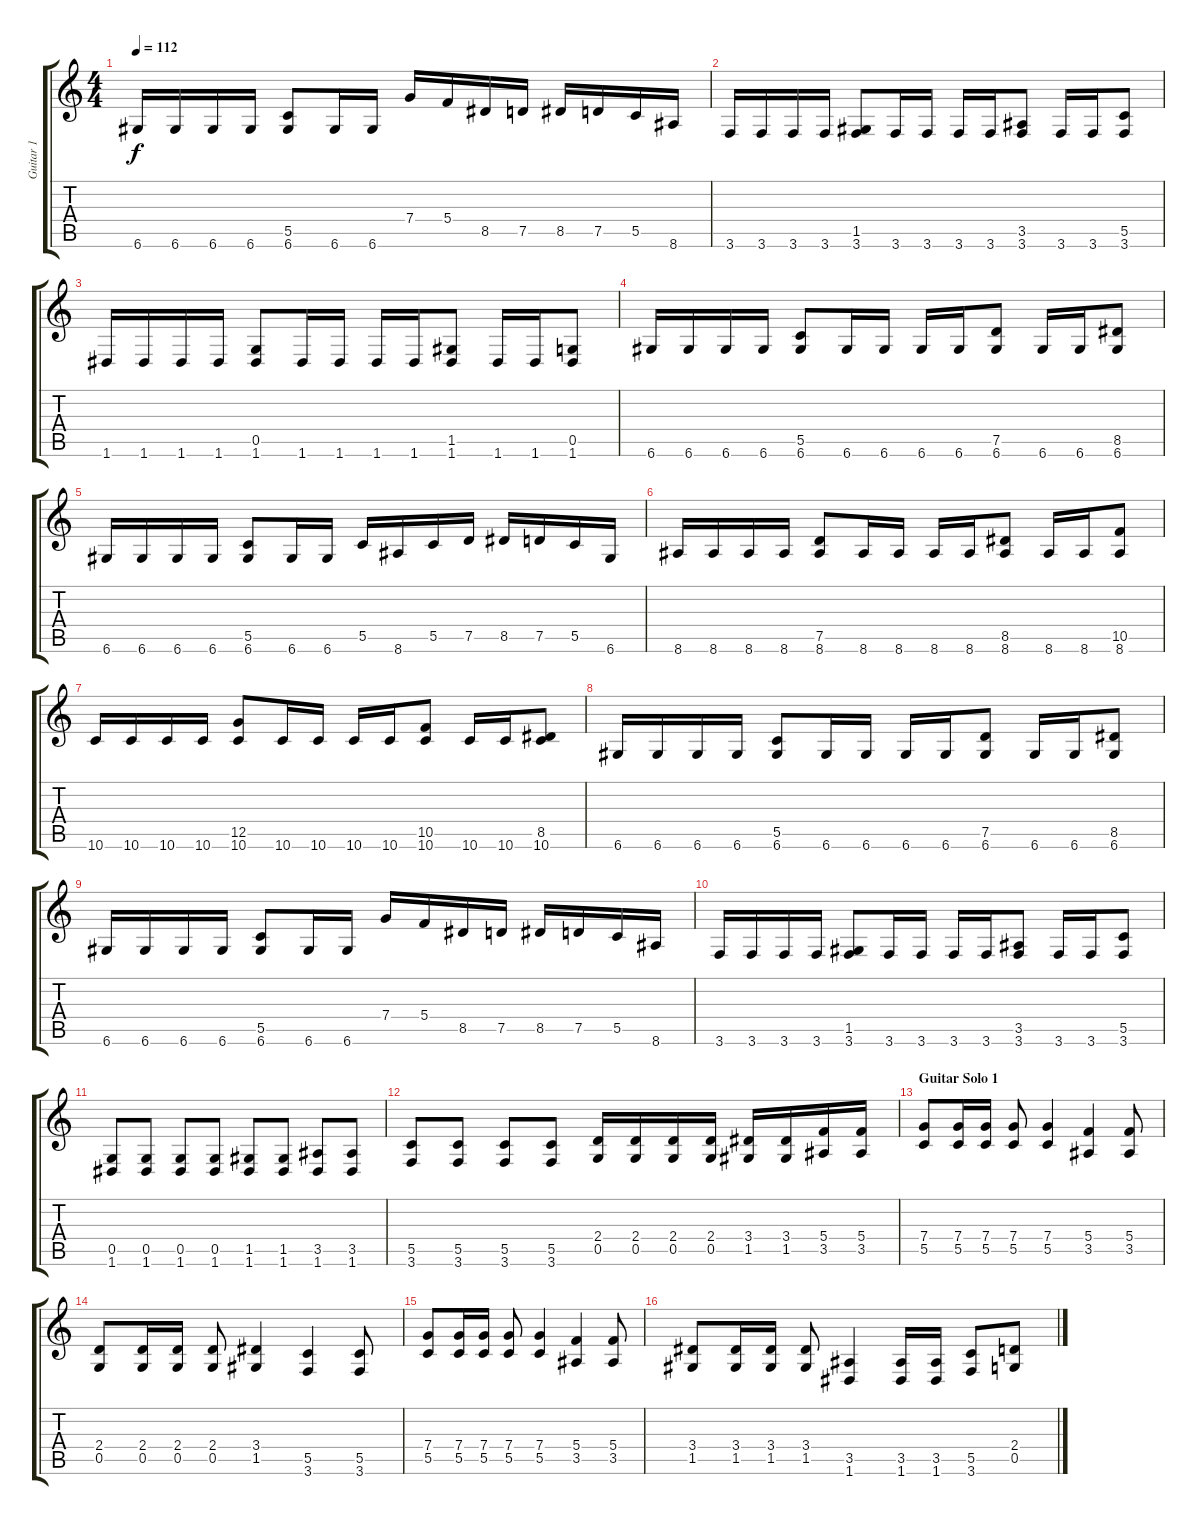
\track ("Guitar 1" "Guitar 1") {instrument distortionguitar}
\staff {score tabs}
\tuning (D4 A3 F3 C3 G2 D2) {hide}
\ts (4 4)
\tempo 112
\clef g2
\ks c
6.6.16{dy f} 6.6.16 6.6.16 6.6.16 (5.5 6.6).8 6.6.16 6.6.16 7.4.16 5.4.16 8.5.16 7.5.16 8.5.16 7.5.16 5.5.16 8.6.16 |
3.6.16 3.6.16 3.6.16 3.6.16 (1.5 3.6).8 3.6.16 3.6.16 3.6.16 3.6.16 (3.5 3.6).8 3.6.16 3.6.16 (5.5 3.6).8 |
1.6.16 1.6.16 1.6.16 1.6.16 (0.5 1.6).8 1.6.16 1.6.16 1.6.16 1.6.16 (1.5 1.6).8 1.6.16 1.6.16 (0.5 1.6).8 |
6.6.16 6.6.16 6.6.16 6.6.16 (5.5 6.6).8 6.6.16 6.6.16 6.6.16 6.6.16 (7.5 6.6).8 6.6.16 6.6.16 (8.5 6.6).8 |
6.6.16 6.6.16 6.6.16 6.6.16 (5.5 6.6).8 6.6.16 6.6.16 5.5.16 8.6.16 5.5.16 7.5.16 8.5.16 7.5.16 5.5.16 6.6.16 |
8.6.16 8.6.16 8.6.16 8.6.16 (7.5 8.6).8 8.6.16 8.6.16 8.6.16 8.6.16 (8.5 8.6).8 8.6.16 8.6.16 (10.5 8.6).8 |
10.6.16 10.6.16 10.6.16 10.6.16 (12.5 10.6).8 10.6.16 10.6.16 10.6.16 10.6.16 (10.5 10.6).8 10.6.16 10.6.16 (8.5 10.6).8 |
6.6.16 6.6.16 6.6.16 6.6.16 (5.5 6.6).8 6.6.16 6.6.16 6.6.16 6.6.16 (7.5 6.6).8 6.6.16 6.6.16 (8.5 6.6).8 |
6.6.16 6.6.16 6.6.16 6.6.16 (5.5 6.6).8 6.6.16 6.6.16 7.4.16 5.4.16 8.5.16 7.5.16 8.5.16 7.5.16 5.5.16 8.6.16 |
3.6.16 3.6.16 3.6.16 3.6.16 (1.5 3.6).8 3.6.16 3.6.16 3.6.16 3.6.16 (3.5 3.6).8 3.6.16 3.6.16 (5.5 3.6).8 |
(0.5 1.6).8 (0.5 1.6).8 (0.5 1.6).8 (0.5 1.6).8 (1.5 1.6).8 (1.5 1.6).8 (3.5 1.6).8 (3.5 1.6).8 |
(5.5 3.6).8 (5.5 3.6).8 (5.5 3.6).8 (5.5 3.6).8 (2.4 0.5).16 (2.4 0.5).16 (2.4 0.5).16 (2.4 0.5).16 (3.4 1.5).16 (3.4 1.5).16 (5.4 3.5).16 (5.4 3.5).16 |
\section ("" "Guitar Solo 1")
(7.4 5.5).8 (7.4 5.5).16 (7.4 5.5).16 (7.4 5.5).8 (7.4 5.5).4 (5.4 3.5).4 (5.4 3.5).8 |
(2.4 0.5).8 (2.4 0.5).16 (2.4 0.5).16 (2.4 0.5).8 (3.4 1.5).4 (5.5 3.6).4 (5.5 3.6).8 |
(7.4 5.5).8 (7.4 5.5).16 (7.4 5.5).16 (7.4 5.5).8 (7.4 5.5).4 (5.4 3.5).4 (5.4 3.5).8 |
(3.4 1.5).8 (3.4 1.5).16 (3.4 1.5).16 (3.4 1.5).8 (3.5 1.6).4 (3.5 1.6).16 (3.5 1.6).16 (5.5 3.6).8 (2.4 0.5).8
